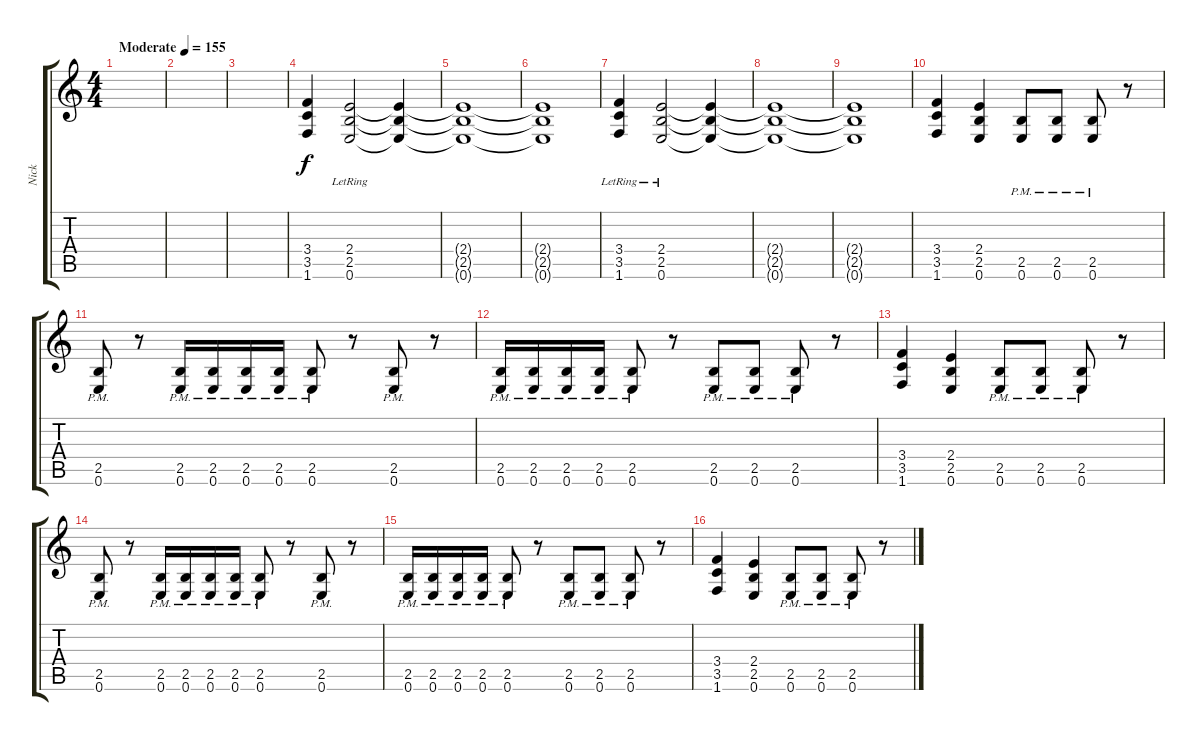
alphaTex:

\track ("Nick" "Nick") {instrument distortionguitar}
\staff {score tabs}
\tuning (E4 B3 G3 D3 A2 E2) {hide}
\ts (4 4)
\tempo (155 "Moderate")
\clef g2
\ks c
|
|
|
(3.4 3.5 1.6).4 (2.4{lr} 2.5{lr} 0.6{lr}).2 (2.4{t} 2.5{t} 0.6{t}).4 |
(2.4{t} 2.5{t} 0.6{t}).1 |
(2.4{t} 2.5{t} 0.6{t}).1 |
(3.4{lr} 3.5{lr} 1.6{lr}).4 (2.4{lr} 2.5{lr} 0.6{lr}).2 (2.4{t} 2.5{t} 0.6{t}).4 |
(2.4{t} 2.5{t} 0.6{t}).1 |
(2.4{t} 2.5{t} 0.6{t}).1 |
(3.4 3.5 1.6).4 (2.4 2.5 0.6).4 (2.5{pm} 0.6{pm}).8 (2.5{pm} 0.6{pm}).8 (2.5{pm} 0.6{pm}).8 r.8 |
(2.5{pm} 0.6{pm}).8 r.8 (2.5{pm} 0.6{pm}).16 (2.5{pm} 0.6{pm}).16 (2.5{pm} 0.6{pm}).16 (2.5{pm} 0.6{pm}).16 (2.5{pm} 0.6{pm}).8 r.8 (2.5{pm} 0.6{pm}).8 r.8 |
(2.5{pm} 0.6{pm}).16 (2.5{pm} 0.6{pm}).16 (2.5{pm} 0.6{pm}).16 (2.5{pm} 0.6{pm}).16 (2.5{pm} 0.6{pm}).8 r.8 (2.5{pm} 0.6).8 (2.5{pm} 0.6{pm}).8 (2.5{pm} 0.6{pm}).8 r.8 |
(3.4 3.5 1.6).4 (2.4 2.5 0.6).4 (2.5{pm} 0.6{pm}).8 (2.5{pm} 0.6{pm}).8 (2.5{pm} 0.6{pm}).8 r.8 |
(2.5{pm} 0.6{pm}).8 r.8 (2.5{pm} 0.6{pm}).16 (2.5{pm} 0.6{pm}).16 (2.5{pm} 0.6{pm}).16 (2.5{pm} 0.6{pm}).16 (2.5{pm} 0.6{pm}).8 r.8 (2.5{pm} 0.6{pm}).8 r.8 |
(2.5{pm} 0.6{pm}).16 (2.5{pm} 0.6{pm}).16 (2.5{pm} 0.6{pm}).16 (2.5{pm} 0.6{pm}).16 (2.5{pm} 0.6{pm}).8 r.8 (2.5{pm} 0.6).8 (2.5{pm} 0.6{pm}).8 (2.5{pm} 0.6{pm}).8 r.8 |
(3.4 3.5 1.6).4 (2.4 2.5 0.6).4 (2.5{pm} 0.6{pm}).8 (2.5{pm} 0.6{pm}).8 (2.5{pm} 0.6{pm}).8 r.8
